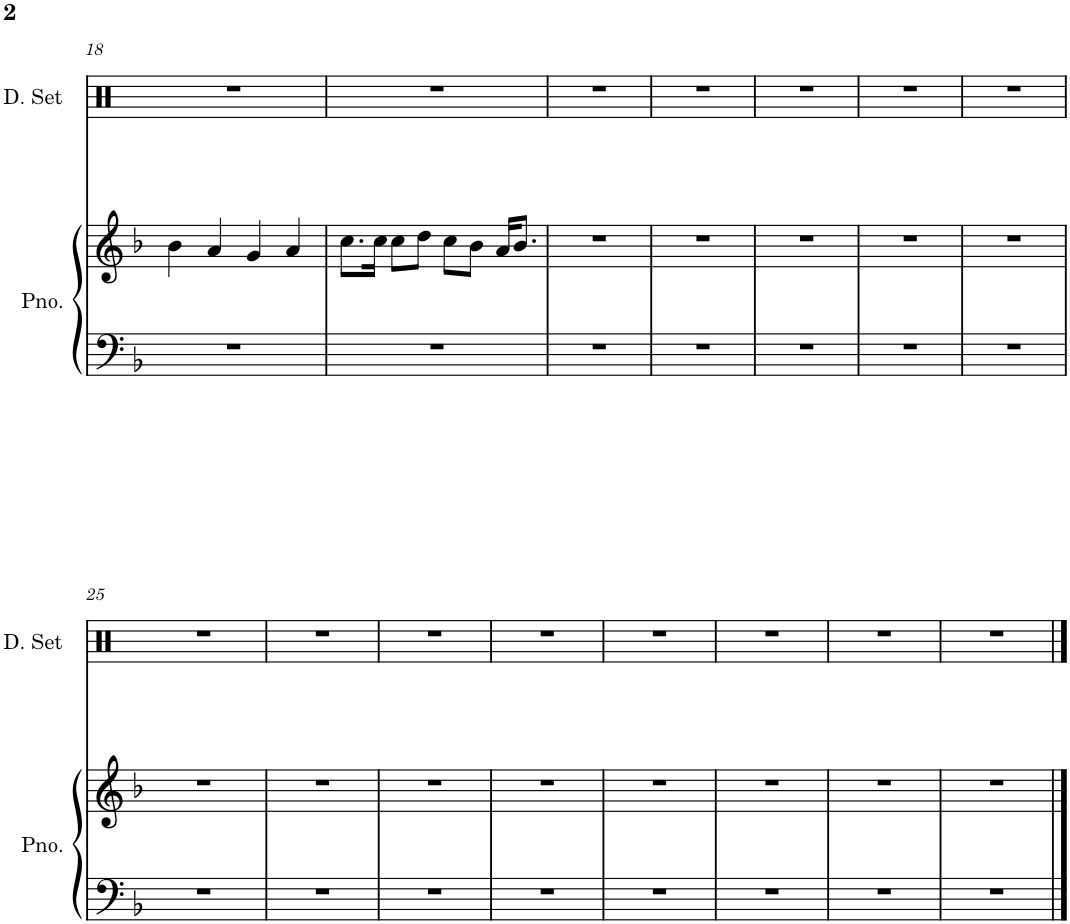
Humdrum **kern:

**kern	**kern	**kern
*part2	*part2	*part1
*staff3	*staff2	*staff1
*I"Piano	*	*I"Drumset
*I'Pno.	*	*I'D. Set
!!LO:PB:g=z
*clefF4	*clefG2	*clefX
*k[b-]	*k[b-]	*k[]
*M4/4	*M4/4	*M4/4
=18	=18	=18
1r	4b-\	1r
.	4a/	.
.	4g/	.
.	4a/	.
=19	=19	=19
1r	8.cc\L	1r
.	16cc\Jk	.
.	8cc\L	.
.	8dd\J	.
.	8cc\L	.
.	8b-\J	.
.	16a/KL	.
.	8.b-/J	.
=20	=20	=20
1r	1r	1r
=21	=21	=21
1r	1r	1r
=22	=22	=22
1r	1r	1r
=23	=23	=23
1r	1r	1r
=24	=24	=24
1r	1r	1r
!!LO:LB:g=z
=25	=25	=25
1r	1r	1r
=26	=26	=26
1r	1r	1r
=27	=27	=27
1r	1r	1r
=28	=28	=28
1r	1r	1r
=29	=29	=29
1r	1r	1r
=30	=30	=30
1r	1r	1r
=31	=31	=31
1r	1r	1r
=32	=32	=32
1r	1r	1r
==	==	==
*-	*-	*-
